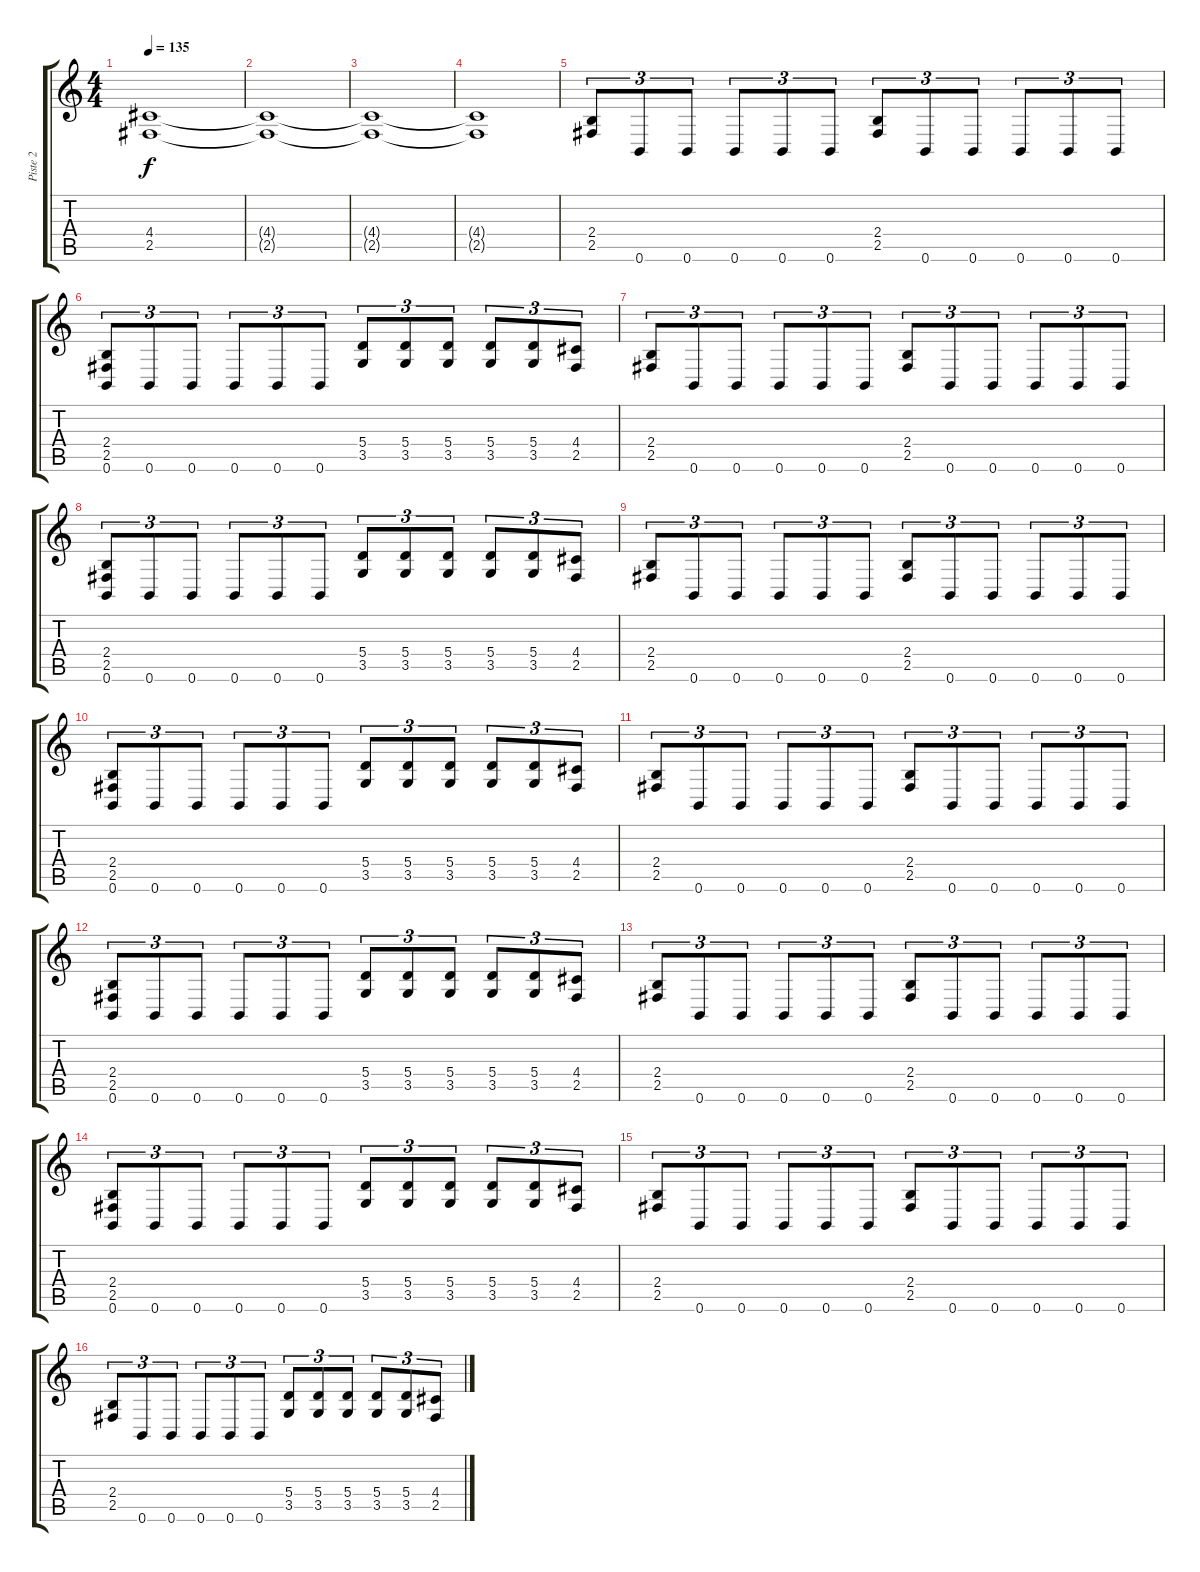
\track ("Piste 2" "Piste 2") {instrument distortionguitar}
\staff {score tabs}
\tuning (B3 Gb3 D3 A2 E2 B1) {hide}
\ts (4 4)
\tempo 135
\clef g2
\ks c
(4.4 2.5).1{dy f} |
(4.4{t} 2.5{t}).1 |
(4.4{t} 2.5{t}).1 |
(4.4{t} 2.5{t}).1 |
(2.4 2.5).8{tu (3 2)} 0.6.8{tu (3 2)} 0.6.8{tu (3 2)} 0.6.8{tu (3 2)} 0.6.8{tu (3 2)} 0.6.8{tu (3 2)} (2.4 2.5).8{tu (3 2)} 0.6.8{tu (3 2)} 0.6.8{tu (3 2)} 0.6.8{tu (3 2)} 0.6.8{tu (3 2)} 0.6.8{tu (3 2)} |
(2.4 2.5 0.6).8{tu (3 2)} 0.6.8{tu (3 2)} 0.6.8{tu (3 2)} 0.6.8{tu (3 2)} 0.6.8{tu (3 2)} 0.6.8{tu (3 2)} (5.4 3.5).8{tu (3 2)} (5.4 3.5).8{tu (3 2)} (5.4 3.5).8{tu (3 2)} (5.4 3.5).8{tu (3 2)} (5.4 3.5).8{tu (3 2)} (4.4 2.5).8{tu (3 2)} |
(2.4 2.5).8{tu (3 2)} 0.6.8{tu (3 2)} 0.6.8{tu (3 2)} 0.6.8{tu (3 2)} 0.6.8{tu (3 2)} 0.6.8{tu (3 2)} (2.4 2.5).8{tu (3 2)} 0.6.8{tu (3 2)} 0.6.8{tu (3 2)} 0.6.8{tu (3 2)} 0.6.8{tu (3 2)} 0.6.8{tu (3 2)} |
(2.4 2.5 0.6).8{tu (3 2)} 0.6.8{tu (3 2)} 0.6.8{tu (3 2)} 0.6.8{tu (3 2)} 0.6.8{tu (3 2)} 0.6.8{tu (3 2)} (5.4 3.5).8{tu (3 2)} (5.4 3.5).8{tu (3 2)} (5.4 3.5).8{tu (3 2)} (5.4 3.5).8{tu (3 2)} (5.4 3.5).8{tu (3 2)} (4.4 2.5).8{tu (3 2)} |
(2.4 2.5).8{tu (3 2)} 0.6.8{tu (3 2)} 0.6.8{tu (3 2)} 0.6.8{tu (3 2)} 0.6.8{tu (3 2)} 0.6.8{tu (3 2)} (2.4 2.5).8{tu (3 2)} 0.6.8{tu (3 2)} 0.6.8{tu (3 2)} 0.6.8{tu (3 2)} 0.6.8{tu (3 2)} 0.6.8{tu (3 2)} |
(2.4 2.5 0.6).8{tu (3 2)} 0.6.8{tu (3 2)} 0.6.8{tu (3 2)} 0.6.8{tu (3 2)} 0.6.8{tu (3 2)} 0.6.8{tu (3 2)} (5.4 3.5).8{tu (3 2)} (5.4 3.5).8{tu (3 2)} (5.4 3.5).8{tu (3 2)} (5.4 3.5).8{tu (3 2)} (5.4 3.5).8{tu (3 2)} (4.4 2.5).8{tu (3 2)} |
(2.4 2.5).8{tu (3 2)} 0.6.8{tu (3 2)} 0.6.8{tu (3 2)} 0.6.8{tu (3 2)} 0.6.8{tu (3 2)} 0.6.8{tu (3 2)} (2.4 2.5).8{tu (3 2)} 0.6.8{tu (3 2)} 0.6.8{tu (3 2)} 0.6.8{tu (3 2)} 0.6.8{tu (3 2)} 0.6.8{tu (3 2)} |
(2.4 2.5 0.6).8{tu (3 2)} 0.6.8{tu (3 2)} 0.6.8{tu (3 2)} 0.6.8{tu (3 2)} 0.6.8{tu (3 2)} 0.6.8{tu (3 2)} (5.4 3.5).8{tu (3 2)} (5.4 3.5).8{tu (3 2)} (5.4 3.5).8{tu (3 2)} (5.4 3.5).8{tu (3 2)} (5.4 3.5).8{tu (3 2)} (4.4 2.5).8{tu (3 2)} |
(2.4 2.5).8{tu (3 2)} 0.6.8{tu (3 2)} 0.6.8{tu (3 2)} 0.6.8{tu (3 2)} 0.6.8{tu (3 2)} 0.6.8{tu (3 2)} (2.4 2.5).8{tu (3 2)} 0.6.8{tu (3 2)} 0.6.8{tu (3 2)} 0.6.8{tu (3 2)} 0.6.8{tu (3 2)} 0.6.8{tu (3 2)} |
(2.4 2.5 0.6).8{tu (3 2)} 0.6.8{tu (3 2)} 0.6.8{tu (3 2)} 0.6.8{tu (3 2)} 0.6.8{tu (3 2)} 0.6.8{tu (3 2)} (5.4 3.5).8{tu (3 2)} (5.4 3.5).8{tu (3 2)} (5.4 3.5).8{tu (3 2)} (5.4 3.5).8{tu (3 2)} (5.4 3.5).8{tu (3 2)} (4.4 2.5).8{tu (3 2)} |
(2.4 2.5).8{tu (3 2)} 0.6.8{tu (3 2)} 0.6.8{tu (3 2)} 0.6.8{tu (3 2)} 0.6.8{tu (3 2)} 0.6.8{tu (3 2)} (2.4 2.5).8{tu (3 2)} 0.6.8{tu (3 2)} 0.6.8{tu (3 2)} 0.6.8{tu (3 2)} 0.6.8{tu (3 2)} 0.6.8{tu (3 2)} |
(2.4 2.5).8{tu (3 2)} 0.6.8{tu (3 2)} 0.6.8{tu (3 2)} 0.6.8{tu (3 2)} 0.6.8{tu (3 2)} 0.6.8{tu (3 2)} (5.4 3.5).8{tu (3 2)} (5.4 3.5).8{tu (3 2)} (5.4 3.5).8{tu (3 2)} (5.4 3.5).8{tu (3 2)} (5.4 3.5).8{tu (3 2)} (4.4 2.5).8{tu (3 2)}
